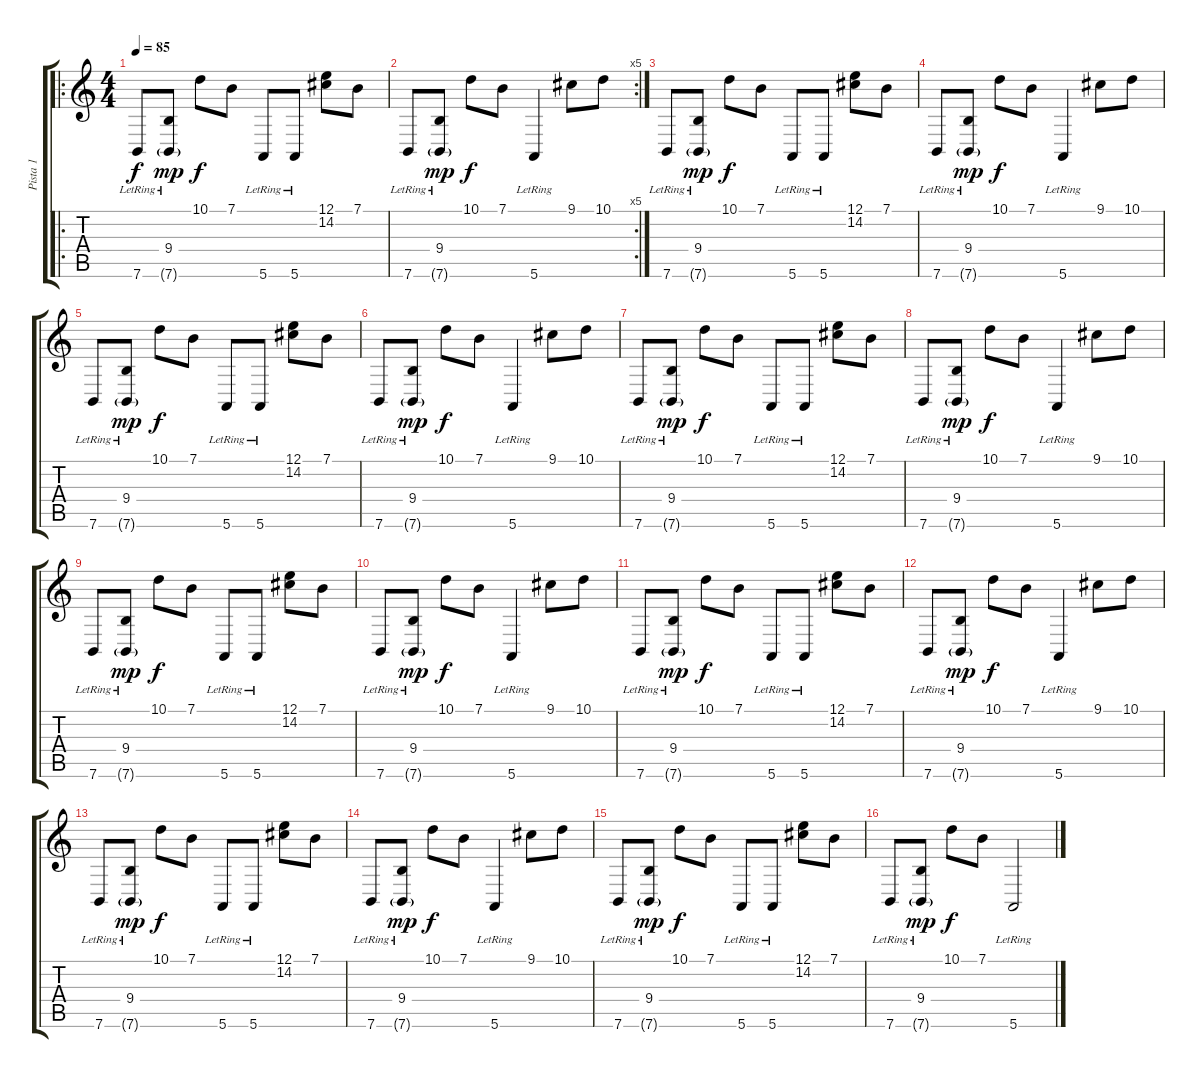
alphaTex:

\track ("Pista 1" "Pista 1") {instrument musicbox}
\staff {score tabs}
\tuning (E4 B3 G3 D3 A2 E2) {hide}
\ro
\ts (4 4)
\tempo 85
\clef g2
\ks c
7.6{lr}.8{dy f instrument musicbox} (9.4 7.6{g lr}).8{dy mp} 10.1.8{dy f} 7.1.8 5.6{lr}.8 5.6{lr}.8 (12.1 14.2).8 7.1.8 |
\rc 5
7.6{lr}.8 (9.4 7.6{g lr}).8{dy mp} 10.1.8{dy f} 7.1.8 5.6{lr}.4 9.1.8 10.1.8 |
7.6{lr}.8 (9.4 7.6{g lr}).8{dy mp} 10.1.8{dy f} 7.1.8 5.6{lr}.8 5.6{lr}.8 (12.1 14.2).8 7.1.8 |
7.6{lr}.8 (9.4 7.6{g lr}).8{dy mp} 10.1.8{dy f} 7.1.8 5.6{lr}.4 9.1.8 10.1.8 |
7.6{lr}.8 (9.4 7.6{g lr}).8{dy mp} 10.1.8{dy f} 7.1.8 5.6{lr}.8 5.6{lr}.8 (12.1 14.2).8 7.1.8 |
7.6{lr}.8 (9.4 7.6{g lr}).8{dy mp} 10.1.8{dy f} 7.1.8 5.6{lr}.4 9.1.8 10.1.8 |
7.6{lr}.8 (9.4 7.6{g lr}).8{dy mp} 10.1.8{dy f} 7.1.8 5.6{lr}.8 5.6{lr}.8 (12.1 14.2).8 7.1.8 |
7.6{lr}.8 (9.4 7.6{g lr}).8{dy mp} 10.1.8{dy f} 7.1.8 5.6{lr}.4 9.1.8 10.1.8 |
7.6{lr}.8 (9.4 7.6{g lr}).8{dy mp} 10.1.8{dy f} 7.1.8 5.6{lr}.8 5.6{lr}.8 (12.1 14.2).8 7.1.8 |
7.6{lr}.8 (9.4 7.6{g lr}).8{dy mp} 10.1.8{dy f} 7.1.8 5.6{lr}.4 9.1.8 10.1.8 |
7.6{lr}.8 (9.4 7.6{g lr}).8{dy mp} 10.1.8{dy f} 7.1.8 5.6{lr}.8 5.6{lr}.8 (12.1 14.2).8 7.1.8 |
7.6{lr}.8 (9.4 7.6{g lr}).8{dy mp} 10.1.8{dy f} 7.1.8 5.6{lr}.4 9.1.8 10.1.8 |
7.6{lr}.8 (9.4 7.6{g lr}).8{dy mp} 10.1.8{dy f} 7.1.8 5.6{lr}.8 5.6{lr}.8 (12.1 14.2).8 7.1.8 |
7.6{lr}.8 (9.4 7.6{g lr}).8{dy mp} 10.1.8{dy f} 7.1.8 5.6{lr}.4 9.1.8 10.1.8 |
7.6{lr}.8 (9.4 7.6{g lr}).8{dy mp} 10.1.8{dy f} 7.1.8 5.6{lr}.8 5.6{lr}.8 (12.1 14.2).8 7.1.8 |
7.6{lr}.8 (9.4 7.6{g lr}).8{dy mp} 10.1.8{dy f} 7.1.8 5.6{lr}.2
